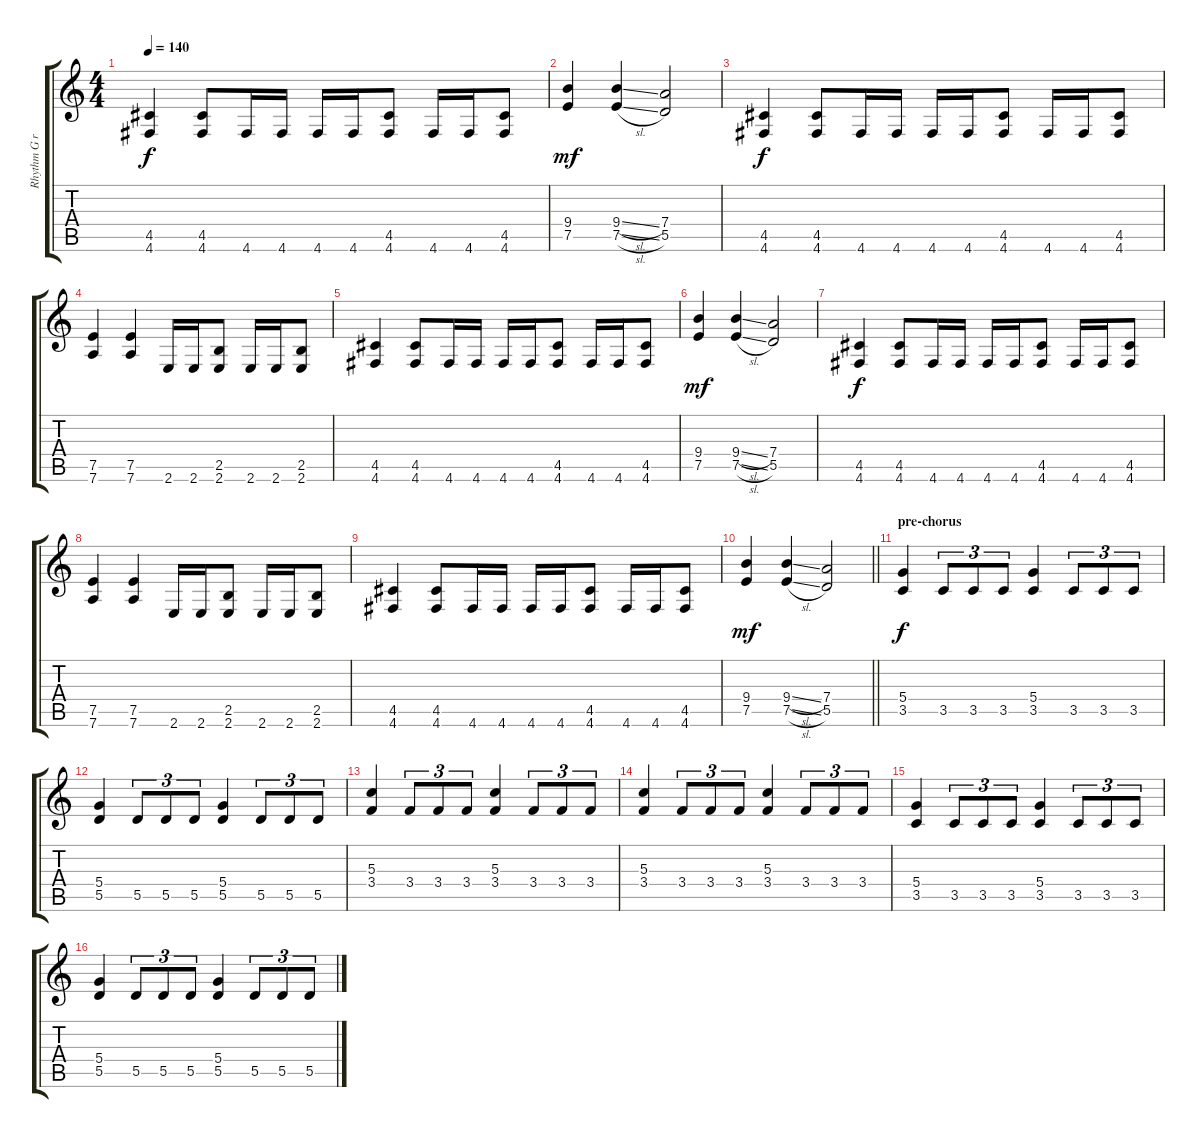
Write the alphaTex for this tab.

\track ("Rhythm G right" "Rhythm G r") {instrument distortionguitar}
\staff {score tabs}
\tuning (E4 B3 G3 D3 A2 D2) {hide}
\ts (4 4)
\tempo 140
\clef g2
\ks c
(4.5 4.6).4{dy f} (4.5 4.6).8 4.6.16 4.6.16 4.6.16 4.6.16 (4.5 4.6).8 4.6.16 4.6.16 (4.5 4.6).8 |
(9.4 7.5).4{dy mf} (9.4{sl} 7.5{sl}).4 (7.4 5.5).2 |
(4.5 4.6).4{dy f} (4.5 4.6).8 4.6.16 4.6.16 4.6.16 4.6.16 (4.5 4.6).8 4.6.16 4.6.16 (4.5 4.6).8 |
(7.5 7.6).4 (7.5 7.6).4 2.6.16 2.6.16 (2.5 2.6).8 2.6.16 2.6.16 (2.5 2.6).8 |
(4.5 4.6).4 (4.5 4.6).8 4.6.16 4.6.16 4.6.16 4.6.16 (4.5 4.6).8 4.6.16 4.6.16 (4.5 4.6).8 |
(9.4 7.5).4{dy mf} (9.4{sl} 7.5{sl}).4 (7.4 5.5).2 |
(4.5 4.6).4{dy f} (4.5 4.6).8 4.6.16 4.6.16 4.6.16 4.6.16 (4.5 4.6).8 4.6.16 4.6.16 (4.5 4.6).8 |
(7.5 7.6).4 (7.5 7.6).4 2.6.16 2.6.16 (2.5 2.6).8 2.6.16 2.6.16 (2.5 2.6).8 |
(4.5 4.6).4 (4.5 4.6).8 4.6.16 4.6.16 4.6.16 4.6.16 (4.5 4.6).8 4.6.16 4.6.16 (4.5 4.6).8 |
\barLineRight lightlight
(9.4 7.5).4{dy mf} (9.4{sl} 7.5{sl}).4 (7.4 5.5).2 |
\section ("" "pre-chorus")
(5.4 3.5).4{dy f} 3.5.8{tu (3 2)} 3.5.8{tu (3 2)} 3.5.8{tu (3 2)} (5.4 3.5).4 3.5.8{tu (3 2)} 3.5.8{tu (3 2)} 3.5.8{tu (3 2)} |
(5.4 5.5).4 5.5.8{tu (3 2)} 5.5.8{tu (3 2)} 5.5.8{tu (3 2)} (5.4 5.5).4 5.5.8{tu (3 2)} 5.5.8{tu (3 2)} 5.5.8{tu (3 2)} |
(5.3 3.4).4 3.4.8{tu (3 2)} 3.4.8{tu (3 2)} 3.4.8{tu (3 2)} (5.3 3.4).4 3.4.8{tu (3 2)} 3.4.8{tu (3 2)} 3.4.8{tu (3 2)} |
(5.3 3.4).4 3.4.8{tu (3 2)} 3.4.8{tu (3 2)} 3.4.8{tu (3 2)} (5.3 3.4).4 3.4.8{tu (3 2)} 3.4.8{tu (3 2)} 3.4.8{tu (3 2)} |
(5.4 3.5).4 3.5.8{tu (3 2)} 3.5.8{tu (3 2)} 3.5.8{tu (3 2)} (5.4 3.5).4 3.5.8{tu (3 2)} 3.5.8{tu (3 2)} 3.5.8{tu (3 2)} |
(5.4 5.5).4 5.5.8{tu (3 2)} 5.5.8{tu (3 2)} 5.5.8{tu (3 2)} (5.4 5.5).4 5.5.8{tu (3 2)} 5.5.8{tu (3 2)} 5.5.8{tu (3 2)}
